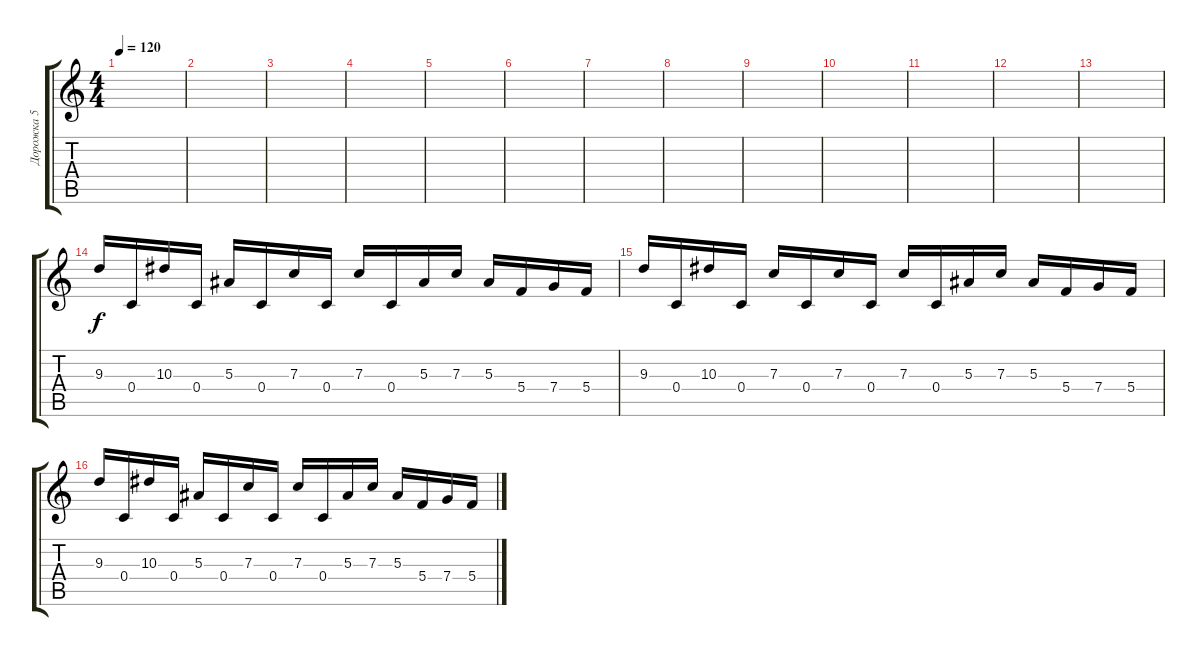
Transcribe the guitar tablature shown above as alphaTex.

\track ("Дорожка 5" "Дорожка 5") {instrument distortionguitar}
\staff {score tabs}
\tuning (D4 A3 F3 C3 G2 C2) {hide}
\ts (4 4)
\tempo 120
\clef g2
\ks c
|
|
|
|
|
|
|
|
|
|
|
|
|
9.3.16 0.4.16 10.3.16 0.4.16 5.3.16 0.4.16 7.3.16 0.4.16 7.3.16 0.4.16 5.3.16 7.3.16 5.3.16 5.4.16 7.4.16 5.4.16 |
9.3.16 0.4.16 10.3.16 0.4.16 7.3.16 0.4.16 7.3.16 0.4.16 7.3.16 0.4.16 5.3.16 7.3.16 5.3.16 5.4.16 7.4.16 5.4.16 |
9.3.16 0.4.16 10.3.16 0.4.16 5.3.16 0.4.16 7.3.16 0.4.16 7.3.16 0.4.16 5.3.16 7.3.16 5.3.16 5.4.16 7.4.16 5.4.16
